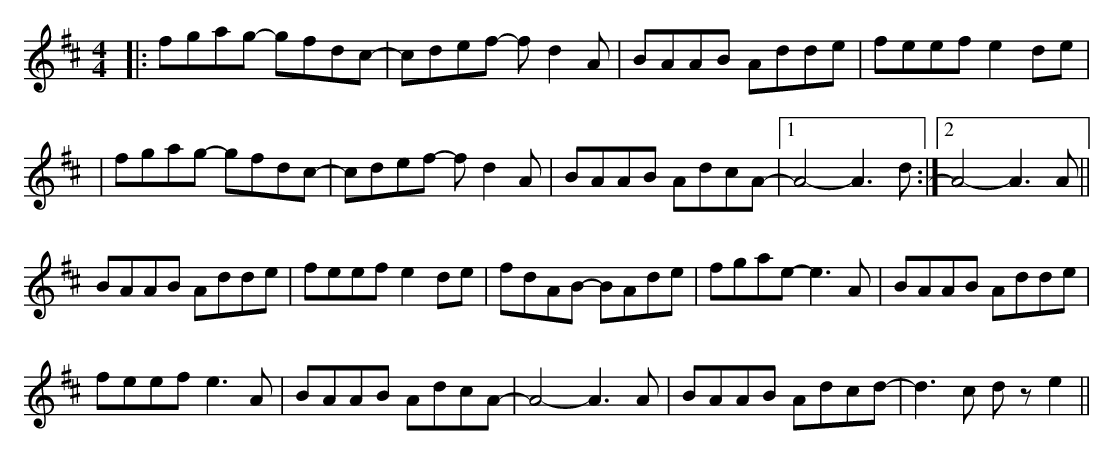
X:1
M:4/4
K:D
|:fgag- gfdc-|cdef- fd2A|BAAB Adde|feef e2de|
|fgag- gfdc-|cdef- fd2A|BAAB AdcA-|1 A4- A3d:|2 A4- A3A||
BAAB Adde|feef e2de|fdAB- BAde|fgae- e3A|BAAB Adde|
feef e3A|BAAB AdcA-|A4- A3A|BAAB Adcd-|d3c d ze2||
